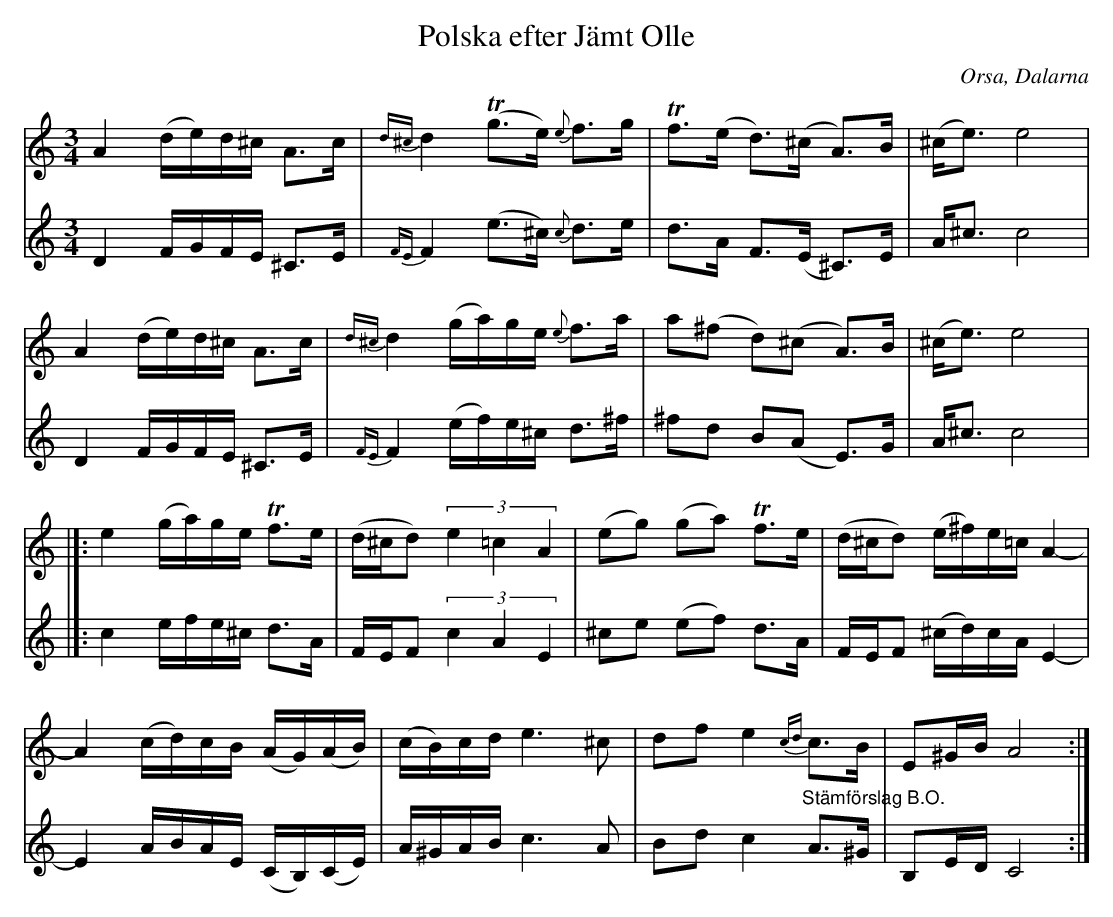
X:1
T:Polska efter Jämt Olle
O:Orsa, Dalarna
L:1/8
M:3/4
K:Am
V:1
A2 (d/e/)d/^c/ A>c |{d^c} d2T (g>e){e} f>g |T f>(e d>)(^c A>)B | (^c<e) e4 |
A2 (d/e/)d/^c/ A>c |{d^c} d2 (g/a/)g/e/{e} f>a | a(^f d)(^c A>)B | (^c<e) e4 |]:
e2 (g/a/)g/e/T f>e | (d/^c/d) (3e2 =c2 A2 | (eg) (ga)T f>e | (d/^c/d) (e/^f/)e/=c/ A2- |
A2 (c/d/)c/B/ (A/G/)(A/B/) | (c/B/)c/d/ e3 ^c | df e2{cd} c>B | E^G/B/ A4 :|
V:2
D2 F/G/F/E/ ^C>E |{FE} F2 (e>^c){c} d>e | d>A F>(E ^C>)E | A<^c c4 |
D2 F/G/F/E/ ^C>E | {FE} F2 (e/f/)e/^c/ d>^f | ^fd B(A E>)G | A<^c c4 |]:
c2 e/f/e/^c/ d>A | F/E/F (3c2 A2 E2 | ^ce (ef) d>A | F/E/F (^c/d/)c/A/ E2- |
E2 A/B/A/E/ (C/B,/)(C/E/) | A/^G/A/B/ c3 A | Bd c2"^Stämförslag B.O." A>^G | B,E/D/ C4 :|
